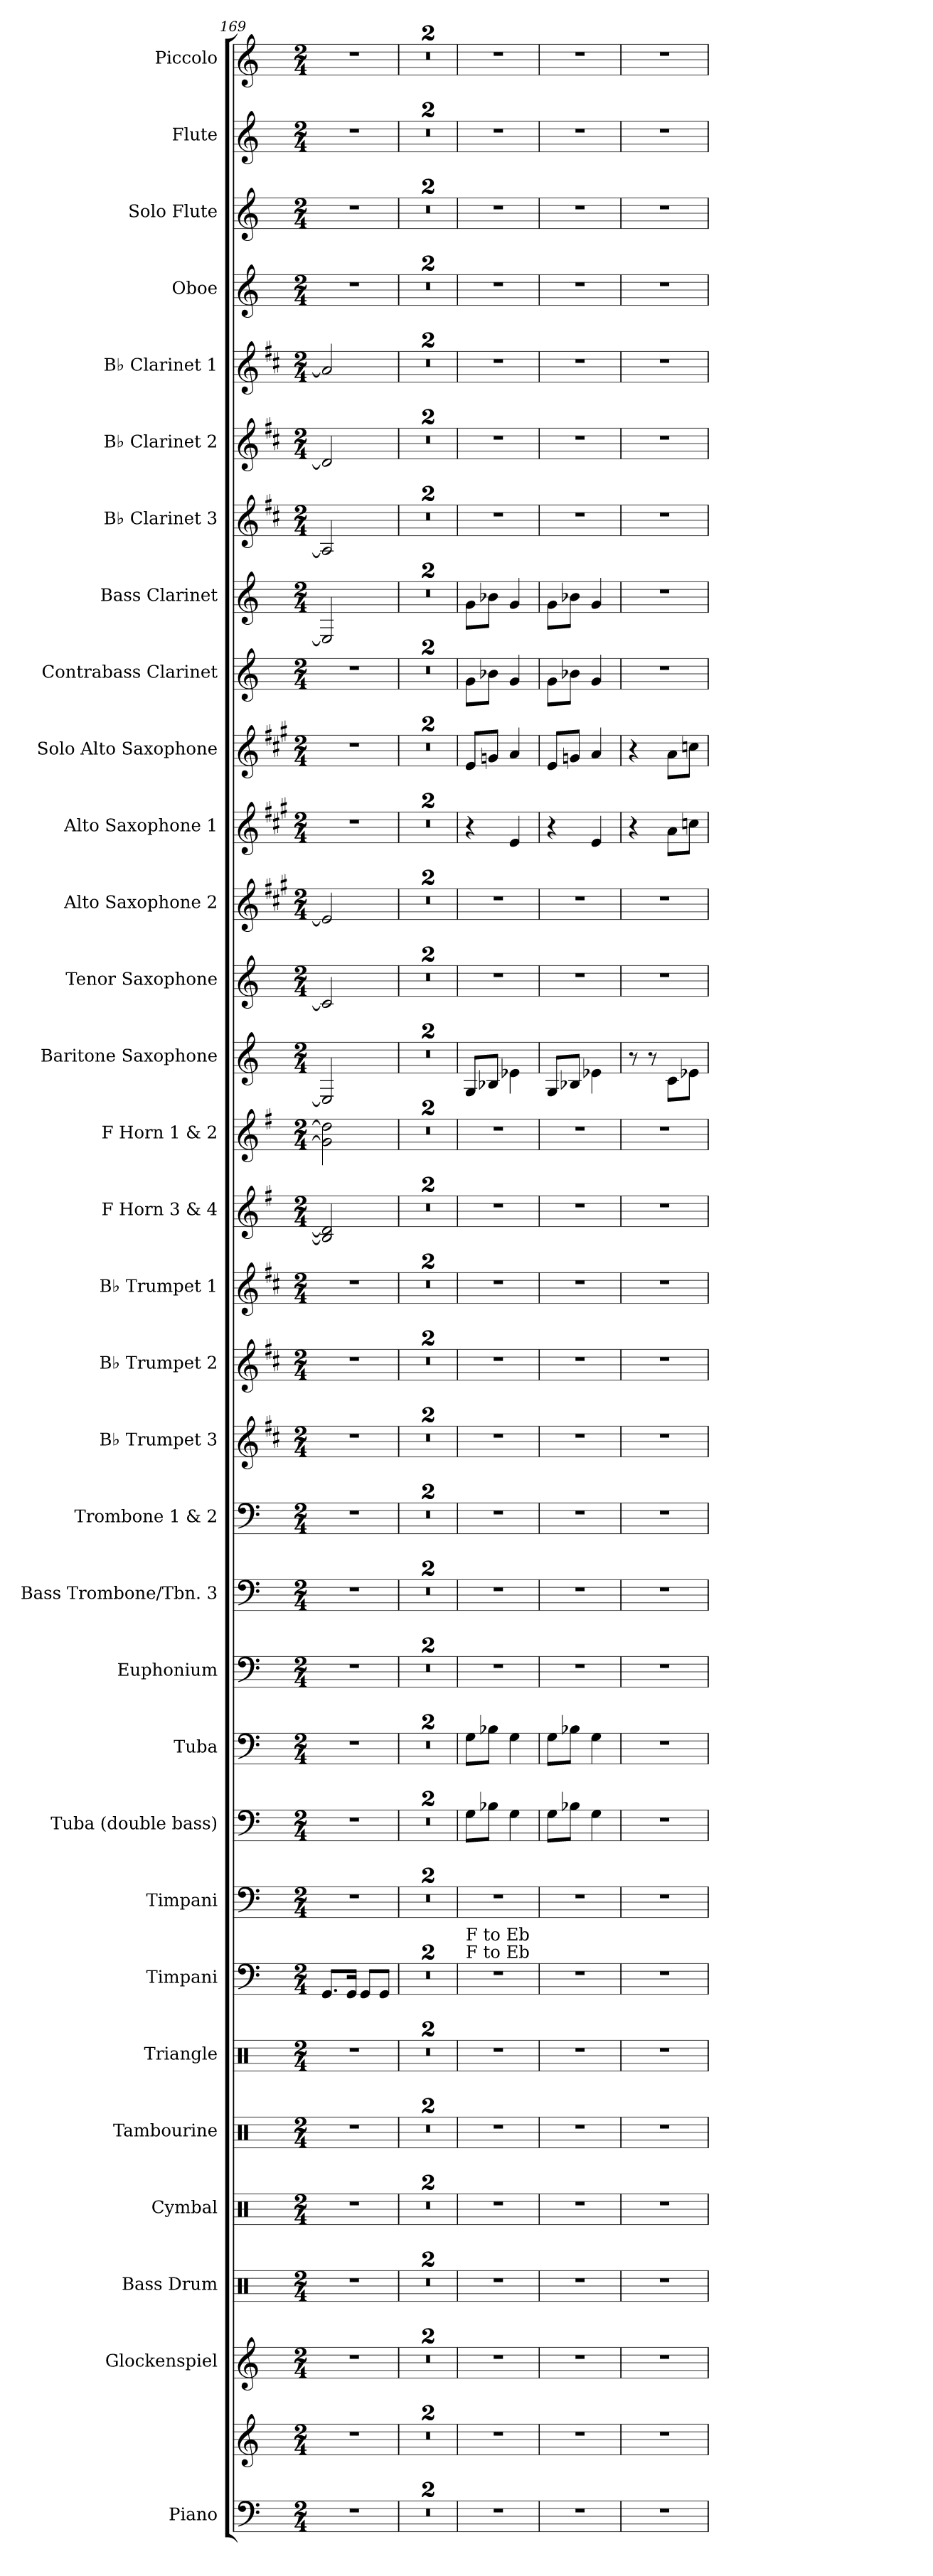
**kern	**kern	**kern	**kern	**kern	**kern	**kern	**kern	**kern	**kern	**kern	**kern	**kern	**kern	**kern	**kern	**kern	**kern	**kern	**kern	**kern	**kern	**kern	**kern	**kern	**kern	**kern	**kern	**kern	**kern	**kern	**kern	**kern
*part32	*part32	*part31	*part30	*part29	*part28	*part27	*part26	*part25	*part24	*part23	*part22	*part21	*part20	*part19	*part18	*part17	*part16	*part15	*part14	*part13	*part12	*part11	*part10	*part9	*part8	*part7	*part6	*part5	*part4	*part3	*part2	*part1
*staff33	*staff32	*staff31	*staff30	*staff29	*staff28	*staff27	*staff26	*staff25	*staff24	*staff23	*staff22	*staff21	*staff20	*staff19	*staff18	*staff17	*staff16	*staff15	*staff14	*staff13	*staff12	*staff11	*staff10	*staff9	*staff8	*staff7	*staff6	*staff5	*staff4	*staff3	*staff2	*staff1
*I"Piano	*	*I"Glockenspiel	*I"Bass Drum	*I"Cymbal	*I"Tambourine	*I"Triangle	*I"Timpani	*I"Timpani	*I"Tuba (double bass)	*I"Tuba	*I"Euphonium	*I"Bass Trombone/Tbn. 3	*I"Trombone 1 &amp; 2	*I"B♭ Trumpet 3	*I"B♭ Trumpet 2	*I"B♭ Trumpet 1	*I"F Horn 3 &amp; 4	*I"F Horn 1 &amp; 2	*I"Baritone Saxophone	*I"Tenor Saxophone	*I"Alto Saxophone 2	*I"Alto Saxophone 1	*I"Solo Alto Saxophone	*I"Contrabass Clarinet	*I"Bass Clarinet	*I"B♭ Clarinet 3	*I"B♭ Clarinet 2	*I"B♭ Clarinet 1	*I"Oboe	*I"Solo Flute	*I"Flute	*I"Piccolo
*I'Pno.	*	*I'Glock.	*	*I'Cym.	*I'Tamb.	*I'Trgl.	*I'Timp.	*I'Timp.	*I'Tba. (DB)	*I'Tba.	*I'Euph.	*I'B. Tbn./Tbn. 3	*I'Tbn. 1 2	*I'Tpt. 3	*I'Tpt. 2	*I'Tpt. 1	*I'Hn. 3 4	*I'Hn. 1 2	*I'Bar. Sax.	*I'T. Sax.	*I'A. Sax. 2	*I'A. Sax. 1	*I'Solo A. Sax.	*I'C.B. Cl.	*I'B. Cl.	*I'B♭ Cl. 3	*I'B♭ Cl. 2	*I'B♭ Cl. 1	*I'Oboe	*I'Solo Fl.	*I'Flute	*I'Picc.
*clefF4	*clefG2	*clefG2	*clefX	*clefX	*clefX	*clefX	*clefF4	*clefF4	*clefF4	*clefF4	*clefF4	*clefF4	*clefF4	*clefG2	*clefG2	*clefG2	*clefG2	*clefG2	*clefG2	*clefG2	*clefG2	*clefG2	*clefG2	*clefG2	*clefG2	*clefG2	*clefG2	*clefG2	*clefG2	*clefG2	*clefG2	*clefG2
*	*	*ITrd-14c-24	*	*	*	*	*	*	*	*	*	*	*	*ITrd1c2	*ITrd1c2	*ITrd1c2	*ITrd4c7	*ITrd4c7	*ITrd12c21	*ITrd8c14	*ITrd5c9	*ITrd5c9	*ITrd5c9	*ITrd8c14	*ITrd8c14	*ITrd1c2	*ITrd1c2	*ITrd1c2	*	*	*	*ITrd-7c-12
*k[]	*k[]	*k[]	*k[]	*k[]	*k[]	*k[]	*k[]	*k[]	*k[]	*k[]	*k[]	*k[]	*k[]	*k[]	*k[]	*k[]	*k[]	*k[]	*k[]	*k[]	*k[]	*k[]	*k[]	*k[]	*k[]	*k[]	*k[]	*k[]	*k[]	*k[]	*k[]	*k[]
*M2/4	*M2/4	*M2/4	*M2/4	*M2/4	*M2/4	*M2/4	*M2/4	*M2/4	*M2/4	*M2/4	*M2/4	*M2/4	*M2/4	*M2/4	*M2/4	*M2/4	*M2/4	*M2/4	*M2/4	*M2/4	*M2/4	*M2/4	*M2/4	*M2/4	*M2/4	*M2/4	*M2/4	*M2/4	*M2/4	*M2/4	*M2/4	*M2/4
=169	=169	=169	=169	=169	=169	=169	=169	=169	=169	=169	=169	=169	=169	=169	=169	=169	=169	=169	=169	=169	=169	=169	=169	=169	=169	=169	=169	=169	=169	=169	=169	=169
2r	2r	2r	2r	2r	2r	2r	8.GG/L	2r	2r	2r	2r	2r	2r	2r	2r	2r	2E-/] 2G/]	2c\] 2g\]	2EE-/]	2C/]	2G/]	2r	2r	2r	2EE-/]	2G/]	2c/]	2g/]	2r	2r	2r	2r
.	.	.	.	.	.	.	16GG/Jk	.	.	.	.	.	.	.	.	.	.	.	.	.	.	.	.	.	.	.	.	.	.	.	.	.
.	.	.	.	.	.	.	8GG/L	.	.	.	.	.	.	.	.	.	.	.	.	.	.	.	.	.	.	.	.	.	.	.	.	.
.	.	.	.	.	.	.	8GG/J	.	.	.	.	.	.	.	.	.	.	.	.	.	.	.	.	.	.	.	.	.	.	.	.	.
=170	=170	=170	=170	=170	=170	=170	=170	=170	=170	=170	=170	=170	=170	=170	=170	=170	=170	=170	=170	=170	=170	=170	=170	=170	=170	=170	=170	=170	=170	=170	=170	=170
2r	2r	2r	2r	2r	2r	2r	2r	2r	2r	2r	2r	2r	2r	2r	2r	2r	2r	2r	2r	2r	2r	2r	2r	2r	2r	2r	2r	2r	2r	2r	2r	2r
!!LO:PB:g=z
=171	=171	=171	=171	=171	=171	=171	=171	=171	=171	=171	=171	=171	=171	=171	=171	=171	=171	=171	=171	=171	=171	=171	=171	=171	=171	=171	=171	=171	=171	=171	=171	=171
2r	2r	2r	2r	2r	2r	2r	2r	2r	2r	2r	2r	2r	2r	2r	2r	2r	2r	2r	2r	2r	2r	2r	2r	2r	2r	2r	2r	2r	2r	2r	2r	2r
=172	=172	=172	=172	=172	=172	=172	=172	=172	=172	=172	=172	=172	=172	=172	=172	=172	=172	=172	=172	=172	=172	=172	=172	=172	=172	=172	=172	=172	=172	=172	=172	=172
!	!	!	!	!	!	!	!LO:TX:a:t=F to Eb	!	!	!	!	!	!	!	!	!	!	!	!	!	!	!	!	!	!	!	!	!	!	!	!	!
!	!	!	!	!	!	!	!LO:TX:a:t=F to Eb	!	!	!	!	!	!	!	!	!	!	!	!	!	!	!	!	!	!	!	!	!	!	!	!	!
2r	2r	2r	2r	2r	2r	2r	2r	2r	8G\L	8G\L	2r	2r	2r	2r	2r	2r	2r	2r	8GG/L	2r	2r	4r	8G/L	8G\L	8G\L	2r	2r	2r	2r	2r	2r	2r
.	.	.	.	.	.	.	.	.	8B-X\J	8B-X\J	.	.	.	.	.	.	.	.	8BB-X/J	.	.	.	8B-X/J	8B-X\J	8B-X\J	.	.	.	.	.	.	.
.	.	.	.	.	.	.	.	.	4G\	4G\	.	.	.	.	.	.	.	.	4E-X\	.	.	4G/	4c/	4G/	4G/	.	.	.	.	.	.	.
=173	=173	=173	=173	=173	=173	=173	=173	=173	=173	=173	=173	=173	=173	=173	=173	=173	=173	=173	=173	=173	=173	=173	=173	=173	=173	=173	=173	=173	=173	=173	=173	=173
2r	2r	2r	2r	2r	2r	2r	2r	2r	8G\L	8G\L	2r	2r	2r	2r	2r	2r	2r	2r	8GG/L	2r	2r	4r	8G/L	8G\L	8G\L	2r	2r	2r	2r	2r	2r	2r
.	.	.	.	.	.	.	.	.	8B-X\J	8B-X\J	.	.	.	.	.	.	.	.	8BB-X/J	.	.	.	8B-X/J	8B-X\J	8B-X\J	.	.	.	.	.	.	.
.	.	.	.	.	.	.	.	.	4G\	4G\	.	.	.	.	.	.	.	.	4E-X\	.	.	4G/	4c/	4G/	4G/	.	.	.	.	.	.	.
=174	=174	=174	=174	=174	=174	=174	=174	=174	=174	=174	=174	=174	=174	=174	=174	=174	=174	=174	=174	=174	=174	=174	=174	=174	=174	=174	=174	=174	=174	=174	=174	=174
2r	2r	2r	2r	2r	2r	2r	2r	2r	2r	2r	2r	2r	2r	2r	2r	2r	2r	2r	8r	2r	2r	4r	4r	2r	2r	2r	2r	2r	2r	2r	2r	2r
.	.	.	.	.	.	.	.	.	.	.	.	.	.	.	.	.	.	.	8r	.	.	.	.	.	.	.	.	.	.	.	.	.
.	.	.	.	.	.	.	.	.	.	.	.	.	.	.	.	.	.	.	8C\L	.	.	8c\L	8c\L	.	.	.	.	.	.	.	.	.
.	.	.	.	.	.	.	.	.	.	.	.	.	.	.	.	.	.	.	8E-X\J	.	.	8e-X\J	8e-X\J	.	.	.	.	.	.	.	.	.
=	=	=	=	=	=	=	=	=	=	=	=	=	=	=	=	=	=	=	=	=	=	=	=	=	=	=	=	=	=	=	=	=
*-	*-	*-	*-	*-	*-	*-	*-	*-	*-	*-	*-	*-	*-	*-	*-	*-	*-	*-	*-	*-	*-	*-	*-	*-	*-	*-	*-	*-	*-	*-	*-	*-
